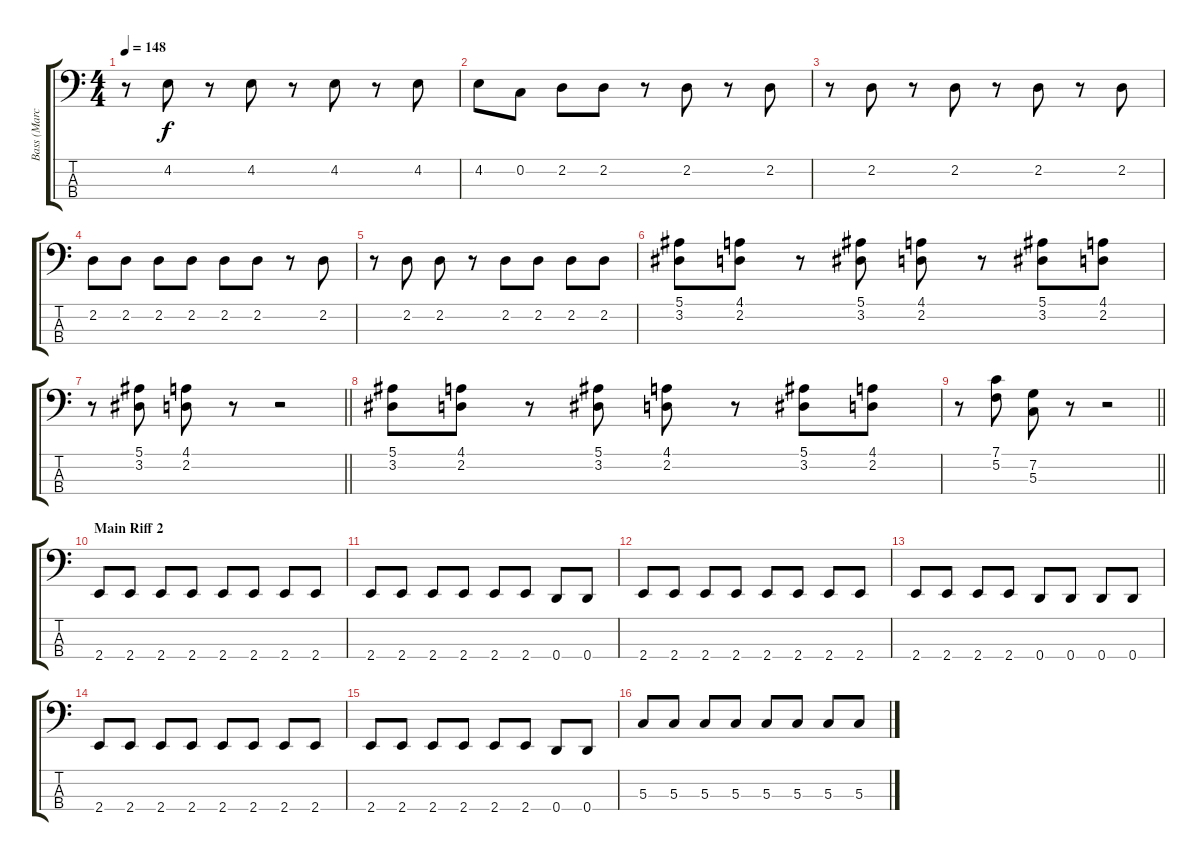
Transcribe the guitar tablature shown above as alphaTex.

\track ("Bass (Marco)" "Bass (Marc") {instrument electricbassfinger}
\staff {score tabs}
\tuning (F2 C2 G1 D1) {hide}
\ts (4 4)
\tempo 148
\clef f4
\ks c
r.8{dy f} 4.2.8 r.8 4.2.8 r.8 4.2.8 r.8 4.2.8 |
4.2.8 0.2.8 2.2.8 2.2.8 r.8 2.2.8 r.8 2.2.8 |
r.8 2.2.8 r.8 2.2.8 r.8 2.2.8 r.8 2.2.8 |
2.2.8 2.2.8 2.2.8 2.2.8 2.2.8 2.2.8 r.8 2.2.8 |
r.8 2.2.8 2.2.8 r.8 2.2.8 2.2.8 2.2.8 2.2.8 |
(5.1 3.2).8 (4.1 2.2).8 r.8 (5.1 3.2).8 (4.1 2.2).8 r.8 (5.1 3.2).8 (4.1 2.2).8 |
\barLineRight lightlight
r.8 (5.1 3.2).8 (4.1 2.2).8 r.8 r.2 |
(5.1 3.2).8 (4.1 2.2).8 r.8 (5.1 3.2).8 (4.1 2.2).8 r.8 (5.1 3.2).8 (4.1 2.2).8 |
\barLineRight lightlight
r.8 (7.1 5.2).8 (7.2 5.3).8 r.8 r.2 |
\section ("" "Main Riff 2")
2.4.8 2.4.8 2.4.8 2.4.8 2.4.8 2.4.8 2.4.8 2.4.8 |
2.4.8 2.4.8 2.4.8 2.4.8 2.4.8 2.4.8 0.4.8 0.4.8 |
2.4.8 2.4.8 2.4.8 2.4.8 2.4.8 2.4.8 2.4.8 2.4.8 |
2.4.8 2.4.8 2.4.8 2.4.8 0.4.8 0.4.8 0.4.8 0.4.8 |
2.4.8 2.4.8 2.4.8 2.4.8 2.4.8 2.4.8 2.4.8 2.4.8 |
2.4.8 2.4.8 2.4.8 2.4.8 2.4.8 2.4.8 0.4.8 0.4.8 |
5.3.8 5.3.8 5.3.8 5.3.8 5.3.8 5.3.8 5.3.8 5.3.8
